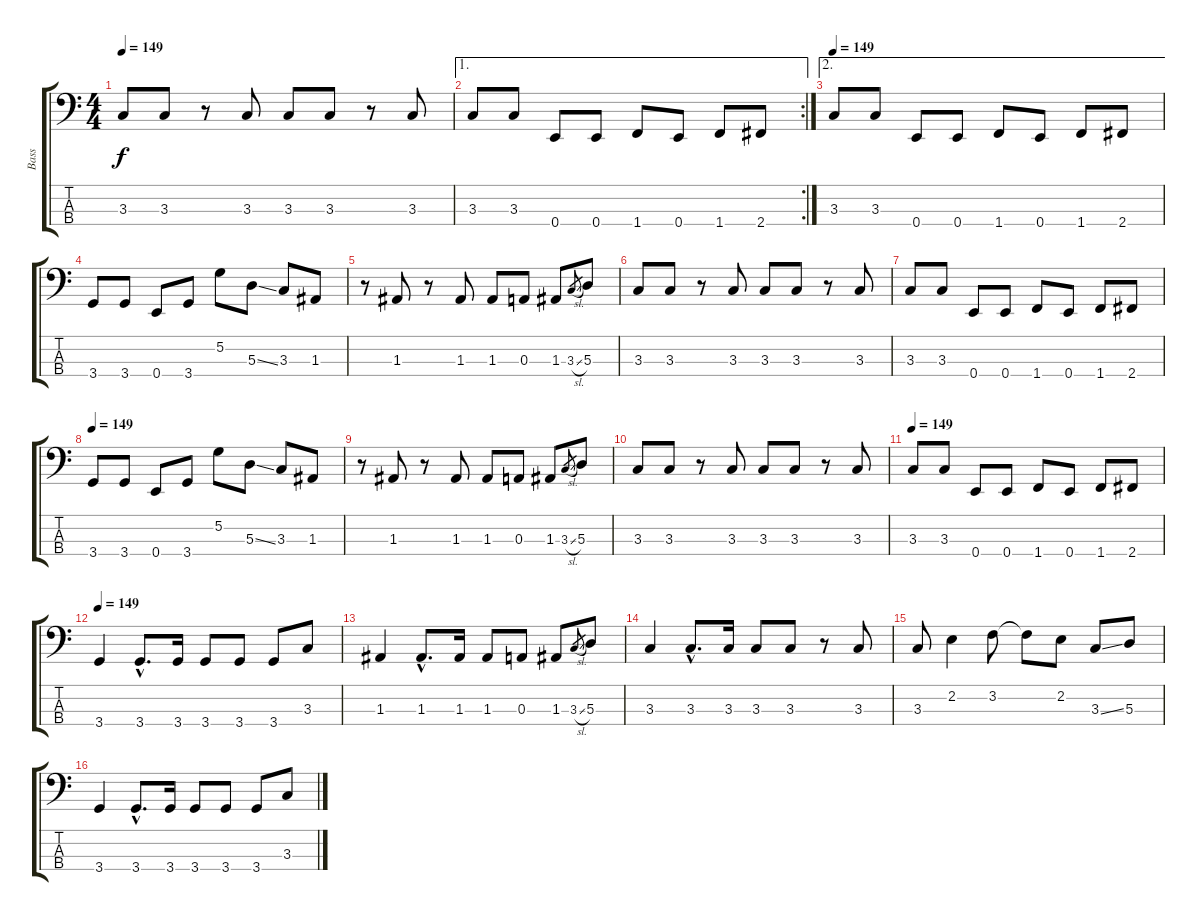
\track ("Bass" "Bass") {instrument electricbassfinger}
\staff {score tabs}
\tuning (G2 D2 A1 E1) {hide}
\ts (4 4)
\tempo 149
\clef f4
\ks c
3.3.8{dy f} 3.3.8 r.8 3.3.8 3.3.8 3.3.8 r.8 3.3.8 |
\ae 1
\rc 2
3.3.8 3.3.8 0.4.8 0.4.8 1.4.8 0.4.8 1.4.8 2.4.8 |
\ae 2
\tempo 149
3.3.8 3.3.8 0.4.8 0.4.8 1.4.8 0.4.8 1.4.8 2.4.8 |
3.4.8 3.4.8 0.4.8 3.4.8 5.2.8 5.3{ss}.8 3.3.8 1.3.8 |
r.8 1.3.8 r.8 1.3.8 1.3.8 0.3.8 1.3.8 3.3{sl}.8{gr} 5.3.8 |
3.3.8 3.3.8 r.8 3.3.8 3.3.8 3.3.8 r.8 3.3.8 |
3.3.8 3.3.8 0.4.8 0.4.8 1.4.8 0.4.8 1.4.8 2.4.8 |
\tempo 149
3.4.8 3.4.8 0.4.8 3.4.8 5.2.8 5.3{ss}.8 3.3.8 1.3.8 |
r.8 1.3.8 r.8 1.3.8 1.3.8 0.3.8 1.3.8 3.3{sl}.8{gr} 5.3.8 |
3.3.8 3.3.8 r.8 3.3.8 3.3.8 3.3.8 r.8 3.3.8 |
\tempo 149
3.3.8 3.3.8 0.4.8 0.4.8 1.4.8 0.4.8 1.4.8 2.4.8 |
\tempo 149
3.4.4 3.4{hac}.8{d} 3.4.16 3.4.8 3.4.8 3.4.8 3.3.8 |
1.3.4 1.3{hac}.8{d} 1.3.16 1.3.8 0.3.8 1.3.8 3.3{sl}.8{gr} 5.3.8 |
3.3.4 3.3{hac}.8{d} 3.3.16 3.3.8 3.3.8 r.8 3.3.8 |
3.3.8 2.2.4 3.2.8 3.2{t}.8 2.2.8 3.3{ss}.8 5.3.8 |
3.4.4 3.4{hac}.8{d} 3.4.16 3.4.8 3.4.8 3.4.8 3.3.8
